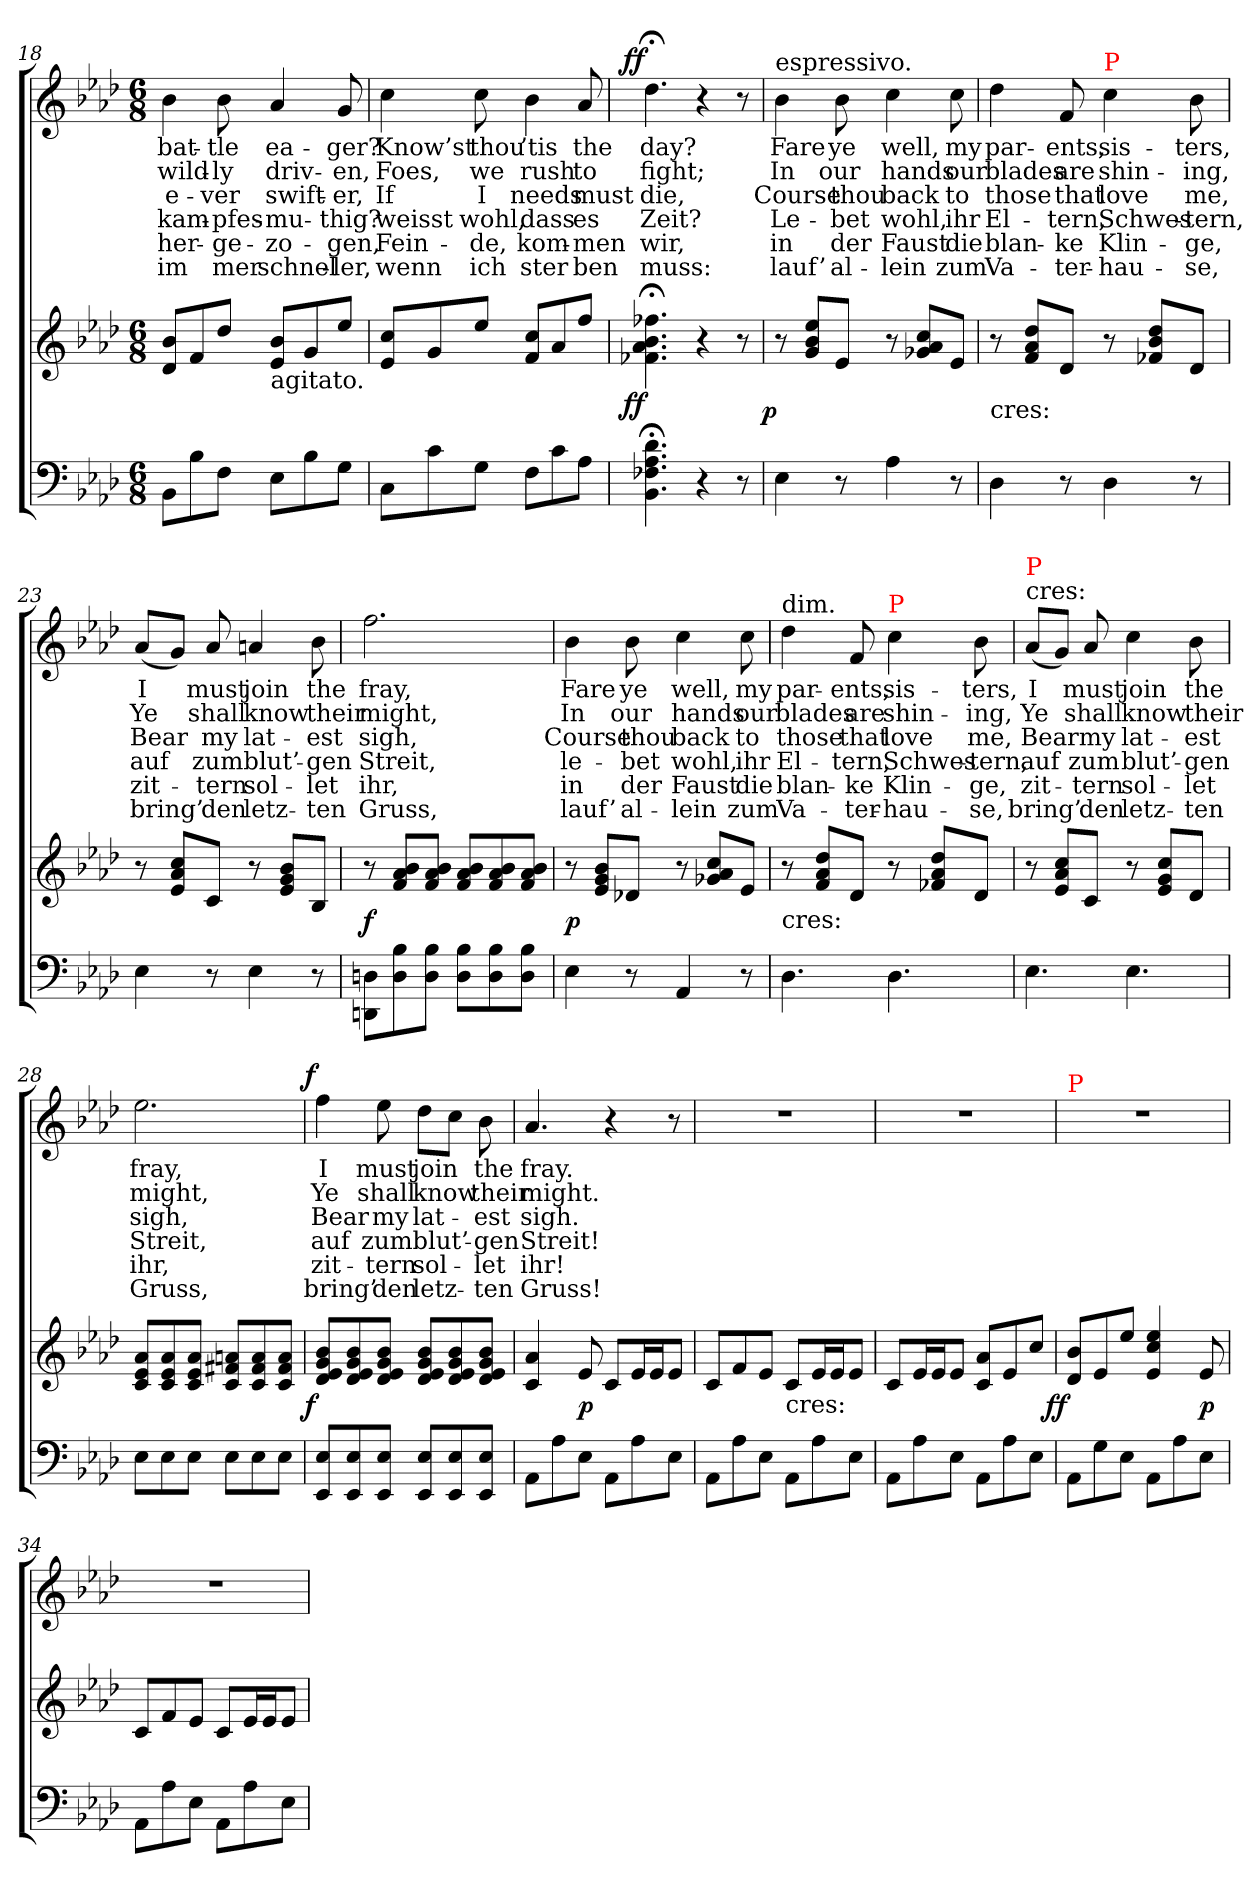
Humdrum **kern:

**kern	**kern	**dynam	**kern	**text	**text	**text	**text	**text	**text	**dynam
*part2	*part2	*part2	*part1	*part1	*part1	*part1	*part1	*part1	*part1	*part1
*staff3	*staff2	*staff2/3	*staff1	*staff1	*staff1	*staff1	*staff1	*staff1	*staff1	*staff1
*clefF4	*clefG2	*	*clefG2	*	*	*	*	*	*	*
*k[b-e-a-d-]	*k[b-e-a-d-]	*	*k[b-e-a-d-]	*	*	*	*	*	*	*
*A-:	*A-:	*	*A-:	*	*	*	*	*	*	*
*M6/8	*M6/8	*	*M6/8	*	*	*	*	*	*	*
=18	=18	=18	=18	=18	=18	=18	=18	=18	=18	=18
8BB-L	8b- 8d-L	.	4b-	bat-	wild-	e-	kam-	her-	im	.
8B-	8f	.	.	.	.	.	.	.	.	.
8FJ	8dd-J	.	8b-	-tle	-ly	-ver	-pfes-	-ge-	mer	.
!	!LO:TX:b:t=agitato.	!	!	!	!	!	!	!	!	!
8E-L	8b- 8e-L	.	4a-	ea-	driv-	swift-	-mu-	-zo-	schnel-	.
8B-	8g	.	.	.	.	.	.	.	.	.
8GJ	8ee-J	.	8g	-ger?	-en,	-er,	-thig?	-gen,	-ler,	.
=19	=19	=19	=19	=19	=19	=19	=19	=19	=19	=19
8CL	8cc/ 8e-/L	.	4cc	Know’st	Foes,	If	weisst	Fein-	wenn	.
8c	8g/	.	.	.	.	.	.	.	.	.
8GJ	8ee-/J	.	8cc	thou	we	I	wohl,	-de,	ich	.
8FL	8cc/ 8f/L	.	4b-	’tis	rush	needs	dass	kom-	ster	.
8c	8a-/	.	.	.	.	.	.	.	.	.
8A-J	8ff/J	.	8a-/	the	to	must	es	-men	ben	.
=20	=20	=20	=20	=20	=20	=20	=20	=20	=20	=20
!	!	!LO:DY:rj	!	!	!	!	!	!	!	!LO:DY:a:rj
4.d-;< 4.A-;< 4.F-X;< 4.BB-;<	4.ff-X;< 4.b-;< 4.a-;< 4.f-X;<	ff	4.dd-;<	day?	fight;	die,	Zeit?	wir,	muss:	ff
4r	4r	.	4r	.	.	.	.	.	.	.
8r	8r	.	8r	.	.	.	.	.	.	.
=21	=21	=21	=21	=21	=21	=21	=21	=21	=21	=21
!	!	!	!LO:TX:a:t=espressivo.	!	!	!	!	!	!	!
!	!	!LO:DY:rj	!	!	!	!	!	!	!	!
4E-	8r	p	4b-	Fare	In	Course	Le-	in	lauf’	.
.	8ee- 8b- 8gL	.	.	.	.	.	.	.	.	.
8r	8e-J	.	8b-	ye	our	thou	-bet	der	al-	.
4A-	8r	.	4cc	well,	hands	back	wohl,	Faust	-lein	.
.	8cc 8a- 8g-XL	.	.	.	.	.	.	.	.	.
8r	8e-J	.	8cc	my	our	to	ihr	die	zum	.
=22	=22	=22	=22	=22	=22	=22	=22	=22	=22	=22
!	!LO:TX:c:t=cres&colon;	!	!	!	!	!	!	!	!	!
4D-	8r	.	4dd-	par-	blades	those	El-	blan-	Va-	.
.	8dd- 8a- 8fL	.	.	.	.	.	.	.	.	.
8r	8d-J	.	8f	-ents,	are	that	-tern,	-ke	-ter-	.
!	!	!	!LO:TX:a:color=red:t=P	!	!	!	!	!	!	!
4D-	8r	.	4cc	sis-	shin-	love	Schwes-	Klin-	-hau-	.
.	8dd- 8b- 8f-XL	.	.	.	.	.	.	.	.	.
8r	8d-J	.	8b-	-ters,	-ing,	me,	-tern,	-ge,	-se,	.
=23	=23	=23	=23	=23	=23	=23	=23	=23	=23	=23
4E-	8r	.	(<8a-L	I	Ye	Bear	auf	zit-	bring’	.
.	8cc 8a- 8e-L	.	8gJ)	.	.	.	.	.	.	.
8r	8cJ	.	8a-	must	shall	my	zum	-tern	den	.
4E-	8r	.	4an	join	know	lat-	blut’-	sol-	letz-	.
.	8b- 8g 8e-L	.	.	.	.	.	.	.	.	.
8r	8B-J	.	8b-\	the	their	-est	-gen	-let	-ten	.
=24	=24	=24	=24	=24	=24	=24	=24	=24	=24	=24
8Dn\ 8DDn\L	8r	f	2.ff	fray,	might,	sigh,	Streit,	ihr,	Gruss,	.
8B- 8D	8b- 8a- 8fL	.	.	.	.	.	.	.	.	.
8B- 8DJ	8b- 8a- 8fJ	.	.	.	.	.	.	.	.	.
8B- 8DL	8b- 8a- 8fL	.	.	.	.	.	.	.	.	.
8B- 8D	8b- 8a- 8f	.	.	.	.	.	.	.	.	.
8B- 8DJ	8b- 8a- 8fJ	.	.	.	.	.	.	.	.	.
=25	=25	=25	=25	=25	=25	=25	=25	=25	=25	=25
4E-	8r	p	4b-	Fare	In	Course	le-	in	lauf’	.
.	8b- 8g 8e-L	.	.	.	.	.	.	.	.	.
8r	8d-XJ	.	8b-	ye	our	thou	-bet	der	al-	.
4AA-	8r	.	4cc	well,	hands	back	wohl,	Faust	-lein	.
.	8cc 8a- 8g-XL	.	.	.	.	.	.	.	.	.
8r	8e-J	.	8cc	my	our	to	ihr	die	zum	.
=26	=26	=26	=26	=26	=26	=26	=26	=26	=26	=26
!	!	!	!LO:TX:a:t=dim.	!	!	!	!	!	!	!
!	!LO:TX:c:t=cres&colon;	!	!	!	!	!	!	!	!	!
4.D-	8r	.	4dd-	par-	blades	those	El-	blan-	Va-	.
.	8dd- 8a- 8fL	.	.	.	.	.	.	.	.	.
.	8d-J	.	8f	-ents,	are	that	-tern,	-ke	-ter-	.
!	!	!	!LO:TX:a:color=red:t=P	!	!	!	!	!	!	!
4.D-	8r	.	4cc	sis-	shin-	love	Schwes-	Klin-	-hau-	.
.	8dd- 8a- 8f-XL	.	.	.	.	.	.	.	.	.
.	8d-J	.	8b-	-ters,	-ing,	me,	-tern,	-ge,	-se,	.
=27	=27	=27	=27	=27	=27	=27	=27	=27	=27	=27
!	!	!	!LO:TX:a:t=cres&colon;	!	!	!	!	!	!	!
!	!	!	!LO:TX:a:color=red:t=P	!	!	!	!	!	!	!
4.E-	8r	.	(8a-L	I	Ye	Bear	auf	zit-	bring’	.
.	8cc 8a- 8e-L	.	8gJ)	.	.	.	.	.	.	.
.	8cJ	.	8a-	must	shall	my	zum	-tern	den	.
4.E-	8r	.	4cc	join	know	lat-	blut’-	sol-	letz-	.
.	8cc 8g 8e-L	.	.	.	.	.	.	.	.	.
.	8d-J	.	8b-	the	their	-est	-gen	-let	-ten	.
=28	=28	=28	=28	=28	=28	=28	=28	=28	=28	=28
8E-L	8a- 8e- 8cL	.	2.ee-	fray,	might,	sigh,	Streit,	ihr,	Gruss,	.
8E-	8a- 8e- 8c	.	.	.	.	.	.	.	.	.
8E-J	8a- 8e- 8cJ	.	.	.	.	.	.	.	.	.
8E-L	8an 8f#X 8cL	.	.	.	.	.	.	.	.	.
8E-	8a 8f# 8c	.	.	.	.	.	.	.	.	.
8E-J	8a 8f# 8cJ	.	.	.	.	.	.	.	.	.
=29	=29	=29	=29	=29	=29	=29	=29	=29	=29	=29
!	!	!LO:DY:rj	!	!	!	!	!	!	!	!LO:DY:a:rj
8E- 8EE-L	8b- 8g 8e- 8d-L	f	4ff	I	Ye	Bear	auf	zit-	bring’	f
8E- 8EE-	8b- 8g 8e- 8d-	.	.	.	.	.	.	.	.	.
8E- 8EE-J	8b- 8g 8e- 8d-J	.	8ee-	must	shall	my	zum	-tern	den	.
8E- 8EE-L	8b- 8g 8e- 8d-L	.	8dd-L	join	know	lat-	blut’-	sol-	letz-	.
8E- 8EE-	8b- 8g 8e- 8d-	.	8ccJ	.	.	.	.	.	.	.
8E- 8EE-J	8b- 8g 8e- 8d-J	.	8b-	the	their	-est	-gen	-let	-ten	.
=30	=30	=30	=30	=30	=30	=30	=30	=30	=30	=30
8AA-L	4a- 4c	.	4.a-	fray.	might.	sigh.	Streit!	ihr!	Gruss!	.
8A-	.	.	.	.	.	.	.	.	.	.
8E-J	8e-	p	.	.	.	.	.	.	.	.
8AA-L	8cL	.	4r	.	.	.	.	.	.	.
8A-	16e-L	.	.	.	.	.	.	.	.	.
.	16e-J	.	.	.	.	.	.	.	.	.
8E-J	8e-J	.	8r	.	.	.	.	.	.	.
=31	=31	=31	=31	=31	=31	=31	=31	=31	=31	=31
8AA-L	8cL	.	2.rdd	.	.	.	.	.	.	.
8A-	8f	.	.	.	.	.	.	.	.	.
8E-J	8e-J	.	.	.	.	.	.	.	.	.
!	!LO:TX:c:t=cres&colon;	!	!	!	!	!	!	!	!	!
8AA-L	8cL	.	.	.	.	.	.	.	.	.
8A-	16e-L	.	.	.	.	.	.	.	.	.
.	16e-J	.	.	.	.	.	.	.	.	.
8E-J	8e-J	.	.	.	.	.	.	.	.	.
=32	=32	=32	=32	=32	=32	=32	=32	=32	=32	=32
8AA-L	8cL	.	2.rdd	.	.	.	.	.	.	.
8A-	16e-L	.	.	.	.	.	.	.	.	.
.	16e-J	.	.	.	.	.	.	.	.	.
8E-J	8e-J	.	.	.	.	.	.	.	.	.
8AA-L	8a- 8cL	.	.	.	.	.	.	.	.	.
8A-	8e-	.	.	.	.	.	.	.	.	.
8E-J	8ccJ	.	.	.	.	.	.	.	.	.
=33	=33	=33	=33	=33	=33	=33	=33	=33	=33	=33
!	!	!	!LO:TX:a:color=red:t=P	!	!	!	!	!	!	!
!	!	!LO:DY:rj	!	!	!	!	!	!	!	!
8AA-L	8b- 8d-L	ff	2.rdd	.	.	.	.	.	.	.
8G	8e-	.	.	.	.	.	.	.	.	.
8E-J	8ee-J	.	.	.	.	.	.	.	.	.
8AA-L	4ee-/ 4cc/ 4e-/	.	.	.	.	.	.	.	.	.
8A-	.	.	.	.	.	.	.	.	.	.
8E-J	8e-	p	.	.	.	.	.	.	.	.
=34	=34	=34	=34	=34	=34	=34	=34	=34	=34	=34
8AA-L	8cL	.	2.rdd	.	.	.	.	.	.	.
8A-	8f	.	.	.	.	.	.	.	.	.
8E-J	8e-J	.	.	.	.	.	.	.	.	.
8AA-L	8cL	.	.	.	.	.	.	.	.	.
8A-	16e-L	.	.	.	.	.	.	.	.	.
.	16e-J	.	.	.	.	.	.	.	.	.
8E-J	8e-J	.	.	.	.	.	.	.	.	.
=	=	=	=	=	=	=	=	=	=	=
*-	*-	*-	*-	*-	*-	*-	*-	*-	*-	*-
